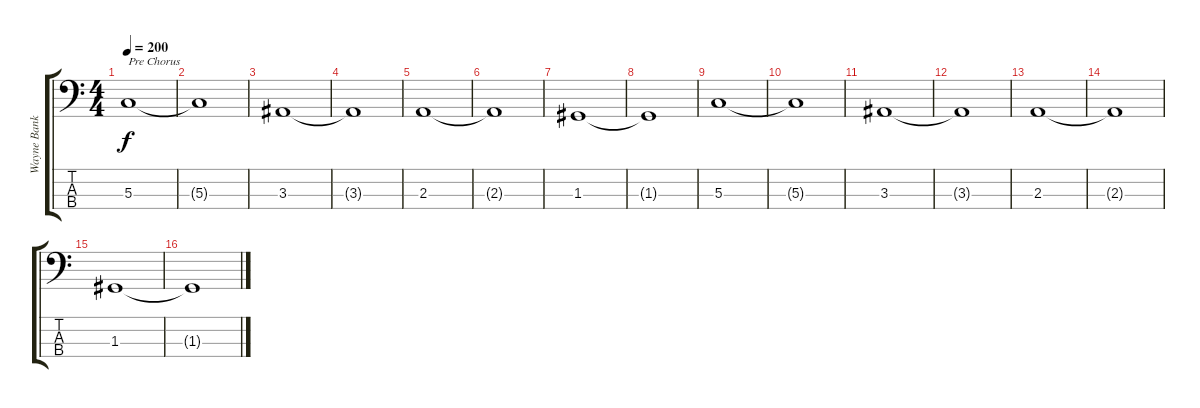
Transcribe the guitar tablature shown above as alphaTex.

\track ("Wayne Banks" "Wayne Bank") {instrument electricbassfinger}
\staff {score tabs}
\tuning (F2 C2 G1 C1) {hide}
\ts (4 4)
\tempo 200
\clef f4
\ks c
5.3.1{txt "Pre Chorus" dy f} |
5.3{t}.1 |
3.3.1 |
3.3{t}.1 |
2.3.1 |
2.3{t}.1 |
1.3.1 |
1.3{t}.1 |
5.3.1 |
5.3{t}.1 |
3.3.1 |
3.3{t}.1 |
2.3.1 |
2.3{t}.1 |
1.3.1 |
1.3{t}.1
